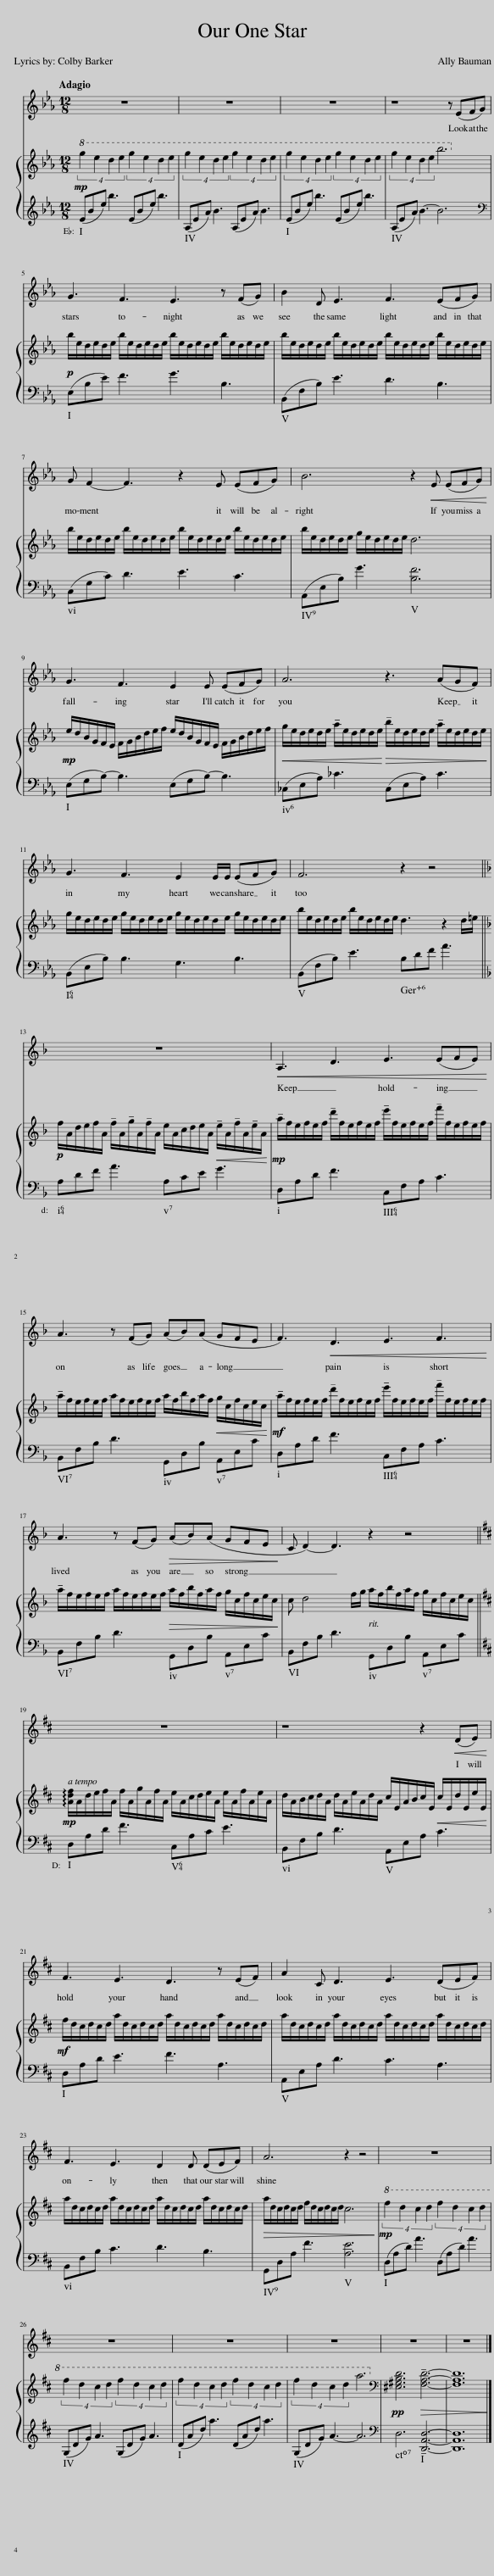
X:1
%%score 1 { 2 | 3 }
L:1/8
Q:1/4=71
M:12/8
I:linebreak $
K:Eb
V:1 treble
V:2 treble
V:3 treble
V:1
 z12 | z12 | z12 | z8 z (EFG) |$ G3 F3 E3 z (FG) | %5
 B2 D E3 F3 (EFG) |$ G F2- F3 z2 E (EFG) | B6 z2!<(! E (EFG)!<)! |$ G3 F3 E2 E (EFG) | A6 z3 (AGF) |$ %10
 G3 F3 E2 E/E/ (EFG) | F6 z2 z4 ||$[K:F] z12 |!<(! A,3 D3 E3 (EFE)!<)! |$ A3 z (FG) (AB)(A GFE | %15
 F3)!<(! D3 E3 F3!<)! |$ A3 z (FG)!>(! (AB)(A GFE!>)! | C D2-) D3 z2 z4 ||$[K:D] z12 | z8 z2!<(! (DE)!<)! |$ %20
 F3 E3 D3 z (EF) | A2 C D3 E3 (DEF) |$ F3 E3 D2 D (DEF) | A6 z2 z4 | z12 |$ %25
 z12 | z12 | z12 | z12 | z12 |] %30
V:2
!mp!!8va(! (4:3:4g'2 e'2 d'2 e'2 (4:3:4g'2 e'2 d'2 e'2 | (4:3:4g'2 e'2 d'2 e'2 (4:3:4g'2 e'2 d'2 e'2 | (4:3:4g'2 e'2 d'2 e'2 (4:3:4g'2 e'2 d'2 e'2 | (4:3:4g'2 e'2 d'2 e'2 b'6!8va)! |$!p! b/e/d/e/d/e/ b/e/d/e/d/e/ b/e/d/e/d/e/ b/e/d/e/d/e/ | %5
 b/e/d/e/d/e/ b/e/d/e/d/e/ b/e/d/e/d/e/ b/e/d/e/d/e/ |$ b/e/d/e/d/e/ b/e/d/e/d/e/ b/e/d/e/d/e/ b/e/d/e/d/e/ | b/e/d/e/d/e/ g/e/d/e/d/e/ d6 |$!mp! e/d/B/G/F/E/ F/G/B/d/e/f/ e/d/B/G/F/E/ F/G/B/d/e/f/ |!<(! g/e/d/e/d/e/ !tenuto!a/e/d/e/d/e/!<)!!>(! !tenuto!b/e/d/e/d/e/ !tenuto!a/e/d/e/d/e/!>)! |$ %10
 g/e/d/e/d/e/ g/e/d/e/d/e/ g/e/d/e/d/e/ g/e/d/e/d/e/ | b/e/d/e/d/e/ b/e/d/e/d/e/ d3 z2 d/=e/ ||$[K:F]!p! f/A/d/e/f/A/ !tenuto!f/A/!tenuto!g/A/!tenuto!f/A/ e/A/c/d/e/A/!<(! !tenuto!e/A/!tenuto!f/A/!tenuto!e/A/!<)! |!mp! !tenuto!a/f/e/f/e/f/ !tenuto!d'/f/e/f/e/f/ !tenuto!e'/f/e/f/e/f/ !tenuto!f'/f/e/f/e/f/ |$ !tenuto!a/f/e/f/e/f/ a/f/e/f/e/f/ a/f/b/f/a/f/!<(! g/c/f/c/e/c/!<)! | %15
!mf! !tenuto!a/f/e/f/e/f/ !tenuto!d'/f/e/f/e/f/ !tenuto!e'/f/e/f/e/f/ !tenuto!f'/f/e/f/e/f/ |$ !tenuto!a/f/e/f/e/f/ a/f/e/f/e/f/!>(! a/f/b/f/a/f/ g/c/f/c/e/c/!>)! | c d4 f/g/ a/f/b/f/a/f/ g/c/f/c/e/c/ ||$[K:D]!mp! !arpeggio![Adf]/A/d/e/f/A/ f/A/g/A/f/A/ e/A/c/d/e/A/ e/A/f/A/e/A/ | d/A/B/c/d/A/ d/A/e/A/d/A/ c/E/A/B/c/E/!<(! c/E/d/E/e/E/!<)! |$ %20
!mf! f/d/c/d/c/d/ a/d/c/d/c/d/ a/d/c/d/c/d/ a/d/c/d/c/d/ | a/d/c/d/c/d/ a/d/c/d/c/d/ a/d/c/d/c/d/ a/d/c/d/c/d/ |$ a/d/c/d/c/d/ a/d/c/d/c/d/ a/d/c/d/c/d/ a/d/c/d/c/d/ |!>(! a/d/c/d/c/d/ f/d/c/d/c/d/ c6!>)! |!mp!!8va(! (4:3:4f'2 d'2 c'2 d'2 (4:3:4f'2 d'2 c'2 d'2 |$ %25
 (4:3:4f'2 d'2 c'2 d'2 (4:3:4f'2 d'2 c'2 d'2 | (4:3:4f'2 d'2 c'2 d'2 (4:3:4f'2 d'2 c'2 d'2 | (4:3:4f'2 d'2 c'2 d'2 a'6!8va)! |[K:bass]!pp! [^E,^G,B,D]6!>(! !tenuto![F,A,D]6- | [F,A,D]12!>)! |] %30
V:3
!ped! (EBe) b3 (EBe) b3 |!ped! (A,!ped-up!EA) B3 (A,EA) B3 |!ped! (E!ped-up!Be) b3 (EBe) b3 |!ped! (A,!ped-up!EA) B3- B6 |$[K:bass]!ped! (E,!ped-up!B,E) F3 G3 B,3 | %5
!ped! (B,,!ped-up!F,B,) E3 D3 B,3 |$!ped! (C,!ped-up!G,C) D3 E3 C3 |!ped! (A,,!ped-up!E,B,) G3!ped! [B,F]6!ped-up! |$!ped! (E,!ped-up!G,B,-) B,3 (E,G,B,-) B,3 |!ped! (_C,!ped-up!E,A,) _C3 (C,E,A,) C3 |$ %10
!ped! (B,,!ped-up!E,B,) B,3 G,3 B,3 |!ped! (B,,!ped-up!F,B,) E3!ped! B,!ped-up!DF A3 ||$[K:F]!ped! A,!ped-up!DF A3!ped! A,!ped-up!CE G3 |!ped! D,!ped-up!A,D F3!ped! C,!ped-up!F,A, C3 |$!ped! B,,!ped-up!F,B, D3!ped! G,,!ped-up!D,B,!ped! A,,!ped-up!E,C | %15
!ped! D,!ped-up!A,D F3!ped! C,!ped-up!F,A, C3 |$!ped! B,,!ped-up!F,B, D3!ped! G,,!ped-up!D,B,!ped! A,,!ped-up!E,C |!ped! B,,!ped-up!F,B, D3!ped! G,,!ped-up!D,B,!ped! A,,!ped-up!E,C ||$[K:D]!ped! D,!ped-up!A,D F3!ped! C,!ped-up!A,C E3 |!ped! B,,!ped-up!F,B, D3!ped! A,,!ped-up!E,A, C3 |$ %20
!ped! D,!ped-up!A,D E3 F3 A,3 |!ped! A,,!ped-up!E,A, D3 C3 A,3 |$!ped! B,,!ped-up!F,B, C3 D3 B,3 |!ped! G,,!ped-up!D,A, F3!ped! [A,E]6!ped-up! |!ped! (D,!ped-up!A,D) A3 (D,A,D) A3 |$ %25
!ped! (G,!ped-up!DG) A3 (G,DG) A3 |!ped! (D!ped-up!Ad) a3 (DAd) a3 |!ped! (G,!ped-up!DG) A3- A6 |[K:bass]!ped! D,6!ped-up!!ped! !tenuto![D,,A,,D,]6-!ped-up! | [D,,A,,D,]12 |] %30
